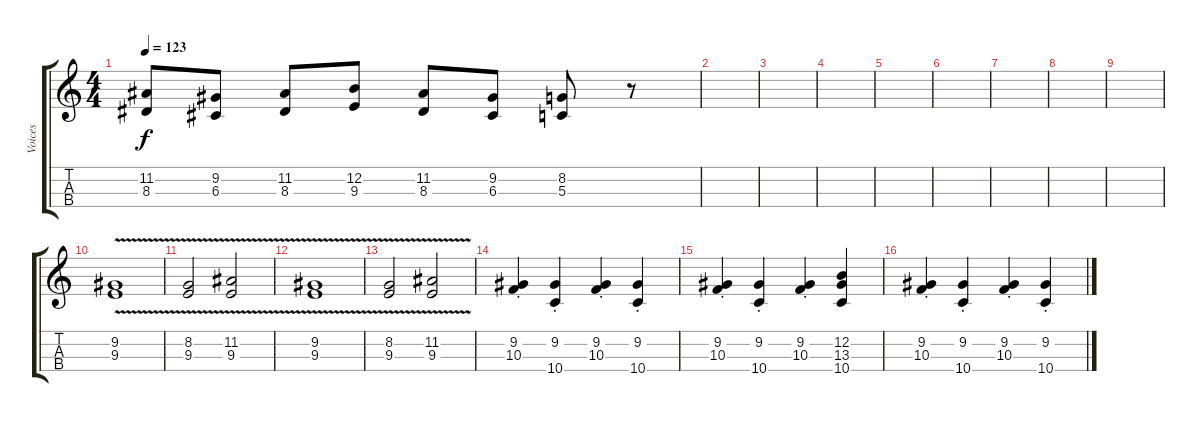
\track ("Voices" "Voices") {instrument voiceoohs}
\staff {score tabs}
\tuning (E4 B3 G3 D3) {hide}
\ts (4 4)
\tempo 123
\clef g2
\ks c
(11.2 8.3).8{dy f} (9.2 6.3).8 (11.2 8.3).8 (12.2 9.3).8 (11.2 8.3).8 (9.2 6.3).8 (8.2 5.3).8 r.8 |
|
|
|
|
|
|
|
|
(9.2{v} 9.3{v}).1 |
(8.2{v} 9.3{v}).2 (11.2{v} 9.3{v}).2 |
(9.2{v} 9.3{v}).1 |
(8.2{v} 9.3{v}).2 (11.2{v} 9.3{v}).2 |
(9.2{st} 10.3{st}).4 (9.2{st} 10.4{st}).4 (9.2{st} 10.3{st}).4 (9.2{st} 10.4{st}).4 |
(9.2{st} 10.3{st}).4 (9.2{st} 10.4{st}).4 (9.2{st} 10.3{st}).4 (12.2 13.3 10.4).4 |
(9.2{st} 10.3{st}).4 (9.2{st} 10.4{st}).4 (9.2{st} 10.3{st}).4 (9.2{st} 10.4{st}).4
